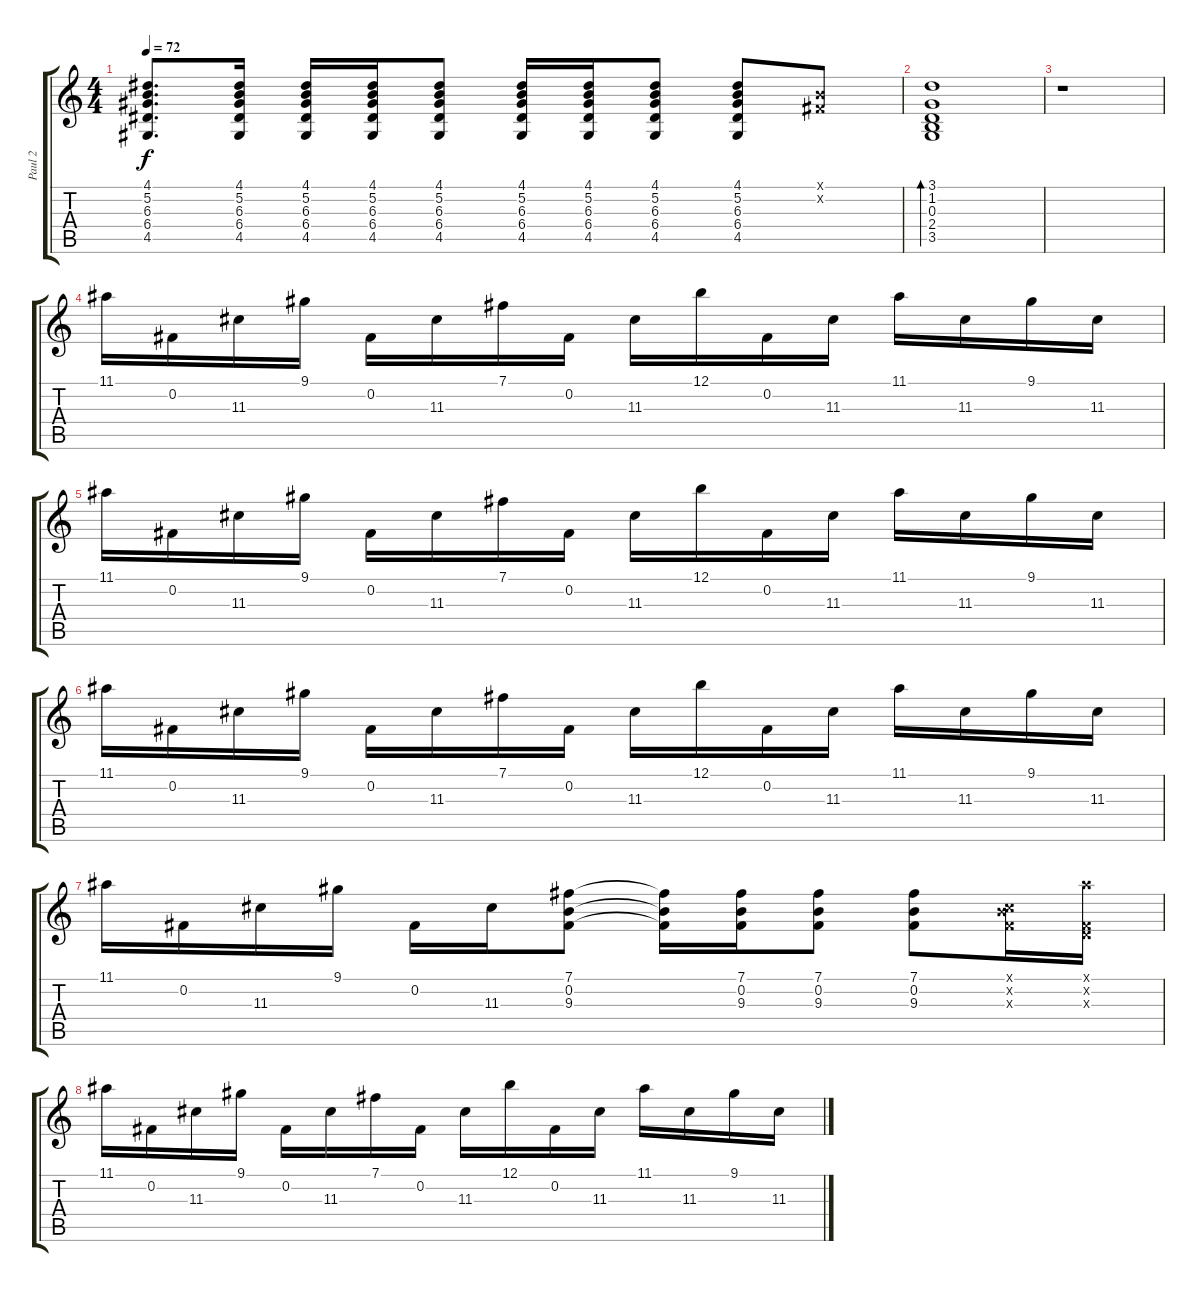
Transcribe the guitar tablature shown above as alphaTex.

\track ("Paul 2" "Paul 2") {instrument acousticguitarnylon}
\staff {score tabs}
\tuning (B3 Gb3 D3 A2 E2 B1) {hide}
\ts (4 4)
\tempo 72
\clef g2
\ks c
(4.1 5.2 6.3 6.4 4.5).8{d dy f} (4.1 5.2 6.3 6.4 4.5).16 (4.1 5.2 6.3 6.4 4.5).16 (4.1 5.2 6.3 6.4 4.5).16 (4.1 5.2 6.3 6.4 4.5).8 (4.1 5.2 6.3 6.4 4.5).16 (4.1 5.2 6.3 6.4 4.5).16 (4.1 5.2 6.3 6.4 4.5).8 (4.1 5.2 6.3 6.4 4.5).8 (0.1{x} 0.2{x}).8 |
(3.1 1.2 0.3 2.4 3.5).1{bd 240} |
r.1 |
11.1.16 0.2.16 11.3.16 9.1.16 0.2.16 11.3.16 7.1.16 0.2.16 11.3.16 12.1.16 0.2.16 11.3.16 11.1.16 11.3.16 9.1.16 11.3.16 |
11.1.16 0.2.16 11.3.16 9.1.16 0.2.16 11.3.16 7.1.16 0.2.16 11.3.16 12.1.16 0.2.16 11.3.16 11.1.16 11.3.16 9.1.16 11.3.16 |
11.1.16 0.2.16 11.3.16 9.1.16 0.2.16 11.3.16 7.1.16 0.2.16 11.3.16 12.1.16 0.2.16 11.3.16 11.1.16 11.3.16 9.1.16 11.3.16 |
11.1.16 0.2.16 11.3.16 9.1.16 0.2.16 11.3.16 (7.1 0.2 9.3).8 (7.1{t} 0.2{t} 9.3{t}).16 (7.1 0.2 9.3).16 (7.1 0.2 9.3).8 (7.1 0.2 9.3).8 (0.1{x} 0.2{x} 11.3{x}).16 (11.1{x} 0.2{x} 0.3{x}).16 |
11.1.16 0.2.16 11.3.16 9.1.16 0.2.16 11.3.16 7.1.16 0.2.16 11.3.16 12.1.16 0.2.16 11.3.16 11.1.16 11.3.16 9.1.16 11.3.16
